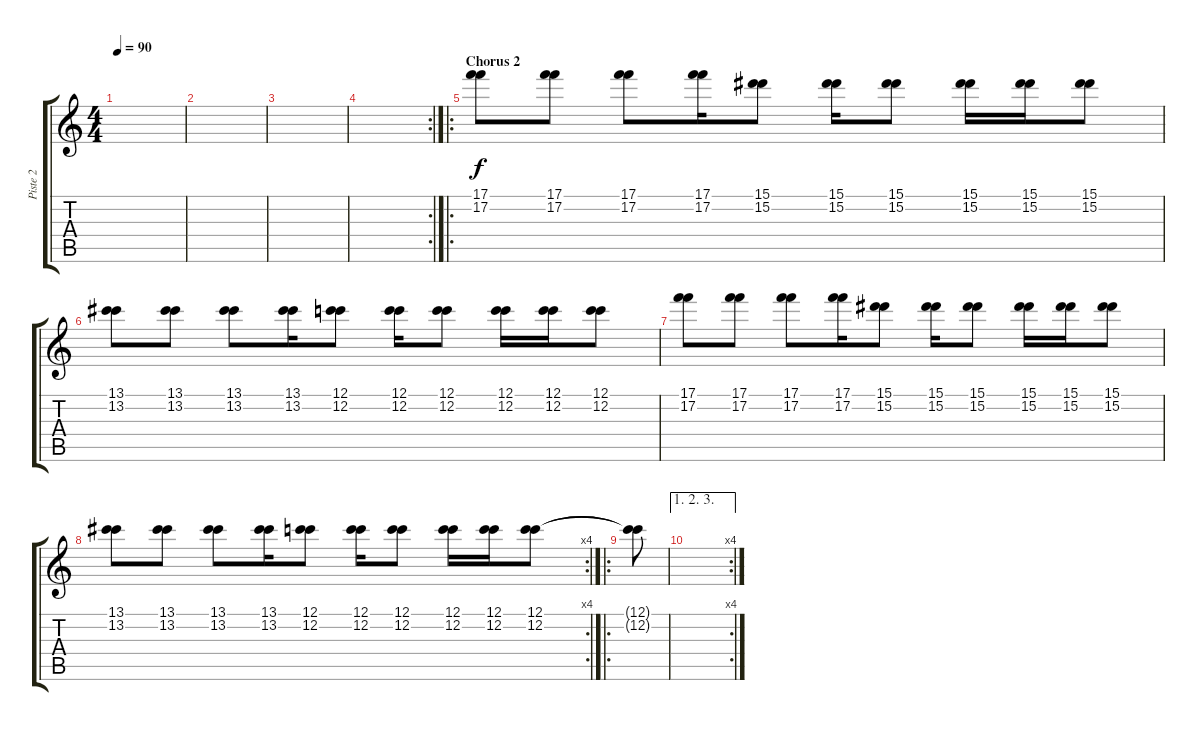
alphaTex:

\track ("Piste 2" "Piste 2") {instrument electricguitarclean}
\staff {score tabs}
\tuning (C4 C4 Ab3 Eb3 Bb2 F2) {hide}
\ts (4 4)
\tempo 90
\clef g2
\ks c
|
|
|
\rc 2
|
\ro
\section ("" "Chorus 2")
(17.1 17.2).8 (17.1 17.2).8 (17.1 17.2).8 (17.1 17.2).16 (15.1 15.2).8 (15.1 15.2).16 (15.1 15.2).8 (15.1 15.2).16 (15.1 15.2).16 (15.1 15.2).8 |
(13.1 13.2).8 (13.1 13.2).8 (13.1 13.2).8 (13.1 13.2).16 (12.1 12.2).8 (12.1 12.2).16 (12.1 12.2).8 (12.1 12.2).16 (12.1 12.2).16 (12.1 12.2).8 |
(17.1 17.2).8 (17.1 17.2).8 (17.1 17.2).8 (17.1 17.2).16 (15.1 15.2).8 (15.1 15.2).16 (15.1 15.2).8 (15.1 15.2).16 (15.1 15.2).16 (15.1 15.2).8 |
\rc 4
(13.1 13.2).8 (13.1 13.2).8 (13.1 13.2).8 (13.1 13.2).16 (12.1 12.2).8 (12.1 12.2).16 (12.1 12.2).8 (12.1 12.2).16 (12.1 12.2).16 (12.1 12.2).8 |
\ro
(12.1{t} 12.2{t}).8 |
\ae (1 2 3)
\rc 4
